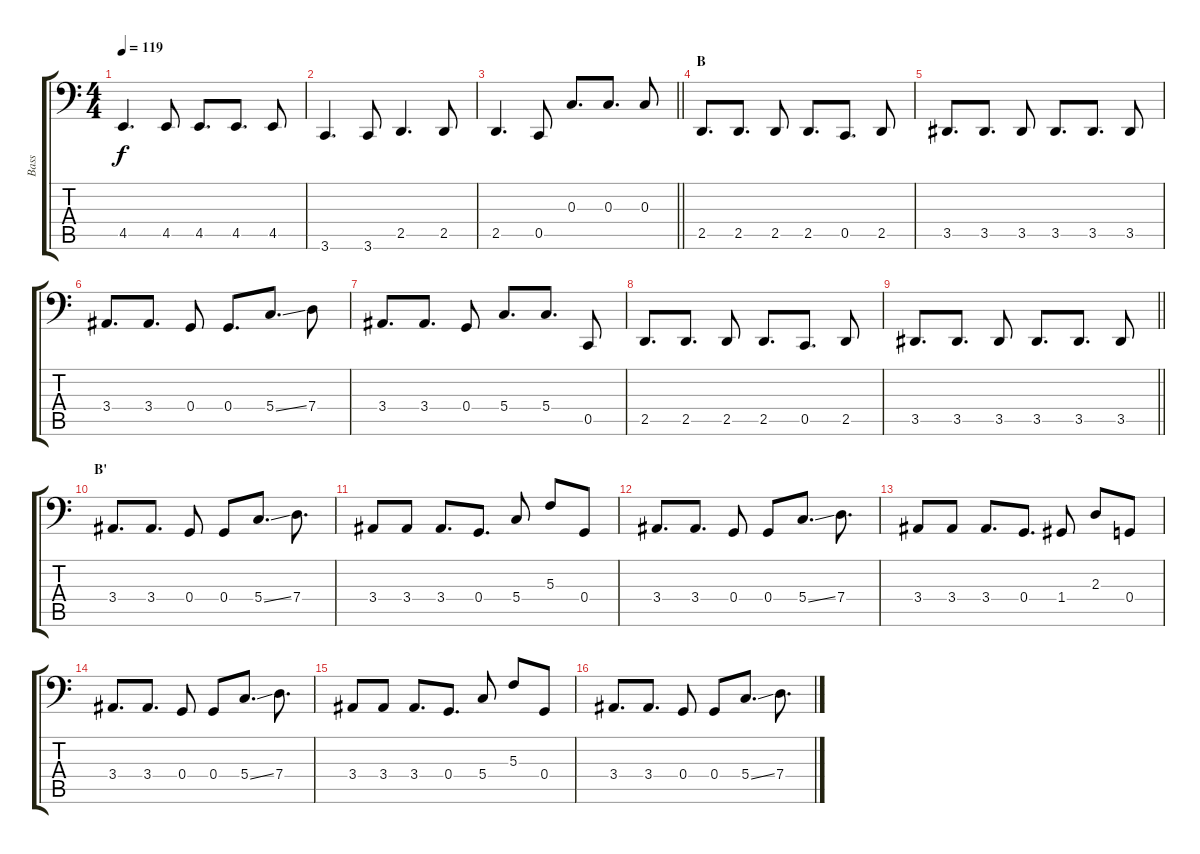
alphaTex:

\track ("Bass" "Bass") {instrument electricbasspick}
\staff {score tabs}
\tuning (Bb2 F2 C2 G1 C1 A0) {hide}
\ts (4 4)
\tempo 119
\clef f4
\ks c
4.5.4{d dy f} 4.5.8 4.5.8{d} 4.5.8{d} 4.5.8 |
3.6.4{d} 3.6.8 2.5.4{d} 2.5.8 |
\barLineRight lightlight
2.5.4{d} 0.5.8 0.3.8{d} 0.3.8{d} 0.3.8 |
\section ("" "B")
2.5.8{d} 2.5.8{d} 2.5.8 2.5.8{d} 0.5.8{d} 2.5.8 |
3.5.8{d} 3.5.8{d} 3.5.8 3.5.8{d} 3.5.8{d} 3.5.8 |
3.4.8{d} 3.4.8{d} 0.4.8 0.4.8{d} 5.4{ss}.8{d} 7.4.8 |
3.4.8{d} 3.4.8{d} 0.4.8 5.4.8{d} 5.4.8{d} 0.5.8 |
2.5.8{d} 2.5.8{d} 2.5.8 2.5.8{d} 0.5.8{d} 2.5.8 |
\barLineRight lightlight
3.5.8{d} 3.5.8{d} 3.5.8 3.5.8{d} 3.5.8{d} 3.5.8 |
\section ("" "B'")
3.4.8{d} 3.4.8{d} 0.4.8 0.4.8 5.4{ss}.8{d} 7.4.8{d} |
3.4.8 3.4.8 3.4.8{d} 0.4.8{d} 5.4.8 5.3.8 0.4.8 |
3.4.8{d} 3.4.8{d} 0.4.8 0.4.8 5.4{ss}.8{d} 7.4.8{d} |
3.4.8 3.4.8 3.4.8{d} 0.4.8{d} 1.4.8 2.3.8 0.4.8 |
3.4.8{d} 3.4.8{d} 0.4.8 0.4.8 5.4{ss}.8{d} 7.4.8{d} |
3.4.8 3.4.8 3.4.8{d} 0.4.8{d} 5.4.8 5.3.8 0.4.8 |
3.4.8{d} 3.4.8{d} 0.4.8 0.4.8 5.4{ss}.8{d} 7.4.8{d}
